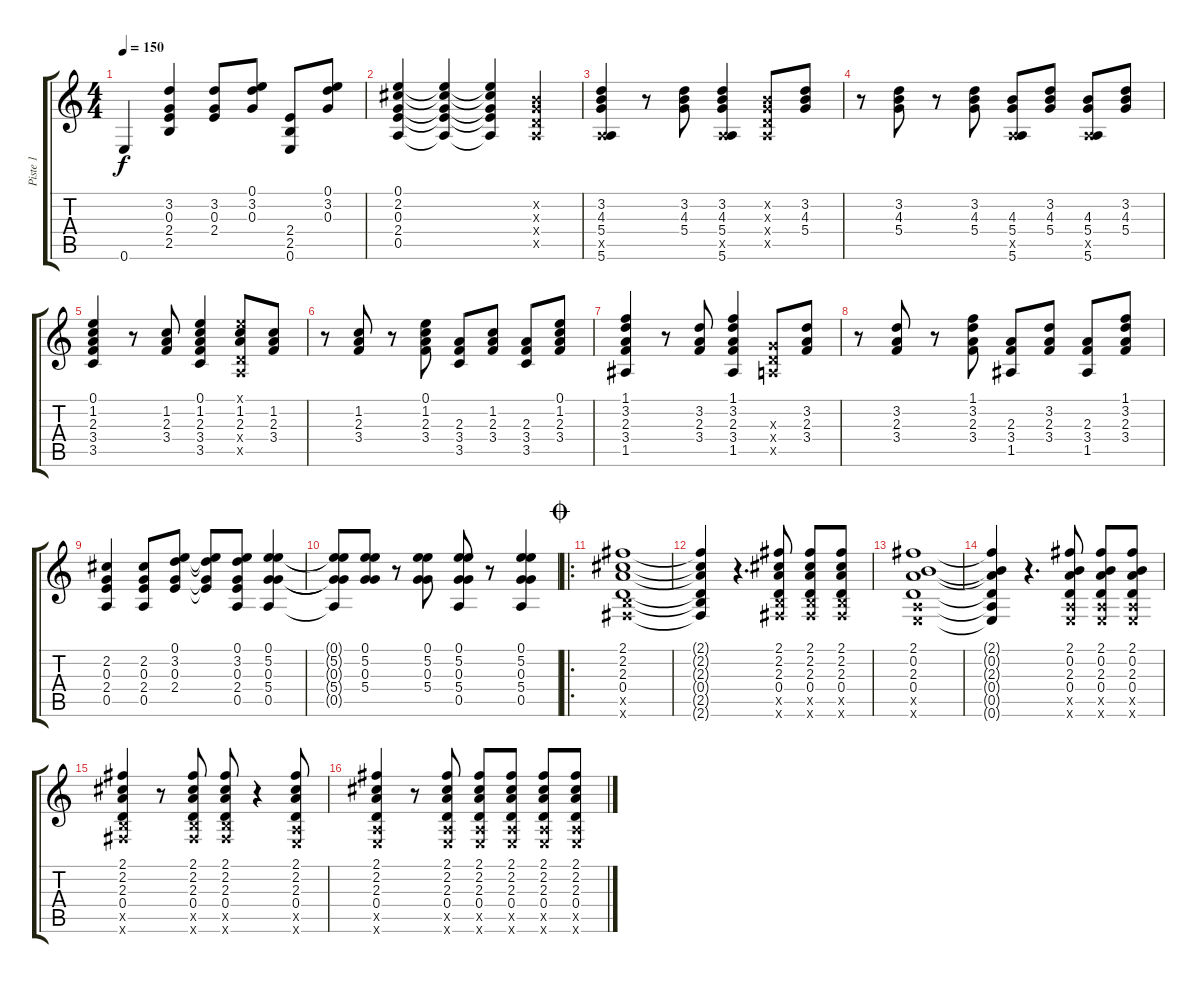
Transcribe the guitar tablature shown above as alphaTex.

\track ("Piste 1" "Piste 1") {instrument acousticguitarsteel}
\staff {score tabs}
\tuning (E4 B3 G3 D3 A2 E2) {hide}
\ts (4 4)
\tempo 150
\clef g2
\ks c
0.6.4{dy f} (3.2 0.3 2.4 2.5).4 (3.2 0.3 2.4).8 (0.1 3.2 0.3).8 (2.4 2.5 0.6).8 (0.1 3.2 0.3).8 |
(0.1 2.2 0.3 2.4 0.5).4 (0.1{t} 2.2{t} 0.3{t} 2.4{t} 0.5{t}).4 (0.1{t} 2.2{t} 0.3{t} 2.4{t} 0.5{t}).4 (0.2{x} 0.3{x} 0.4{x} 0.5{x}).4 |
(3.2 4.3 5.4 0.5{x} 5.6).4 r.8 (3.2 4.3 5.4).8 (3.2 4.3 5.4 0.5{x} 5.6).4 (0.2{x} 0.3{x} 0.4{x} 0.5{x}).8 (3.2 4.3 5.4).8 |
r.8 (3.2 4.3 5.4).8 r.8 (3.2 4.3 5.4).8 (4.3 5.4 0.5{x} 5.6).8 (3.2 4.3 5.4).8 (4.3 5.4 0.5{x} 5.6).8 (3.2 4.3 5.4).8 |
(0.1 1.2 2.3 3.4 3.5).4 r.8 (1.2 2.3 3.4).8 (0.1 1.2 2.3 3.4 3.5).4 (0.1{x} 1.2 2.3 0.4{x} 0.5{x}).8 (1.2 2.3 3.4).8 |
r.8 (1.2 2.3 3.4).8 r.8 (0.1 1.2 2.3 3.4).8 (2.3 3.4 3.5).8 (1.2 2.3 3.4).8 (2.3 3.4 3.5).8 (0.1 1.2 2.3 3.4).8 |
(1.1 3.2 2.3 3.4 1.5).4 r.8 (3.2 2.3 3.4).8 (1.1 3.2 2.3 3.4 1.5).4 (0.3{x} 0.4{x} 0.5{x}).8 (3.2 2.3 3.4).8 |
r.8 (3.2 2.3 3.4).8 r.8 (1.1 3.2 2.3 3.4).8 (2.3 3.4 1.5).8 (3.2 2.3 3.4).8 (2.3 3.4 1.5).8 (1.1 3.2 2.3 3.4).8 |
(2.2 0.3 2.4 0.5).4 (2.2 0.3 2.4 0.5).8 (0.1 3.2 0.3 2.4).8 (0.1{t} 3.2{t} 0.3{t} 2.4{t}).8 (0.1 3.2 0.3 2.4 0.5).8 (0.1 5.2 0.3 5.4 0.5).4 |
(0.1{t} 5.2{t} 0.3{t} 5.4{t} 0.5{t}).8 (0.1 5.2 0.3 5.4).8 r.8 (0.1 5.2 0.3 5.4).8 (0.1 5.2 0.3 5.4 0.5).8 r.8 (0.1 5.2 0.3 5.4 0.5).4 |
\ro
\jump coda
(2.1 2.2 2.3 0.4 2.5{x} 2.6{x}).1 |
(2.1{t} 2.2{t} 2.3{t} 0.4{t} 2.5{t} 2.6{t}).4 r.4{d} (2.1 2.2 2.3 0.4 2.5{x} 2.6{x}).8 (2.1 2.2 2.3 0.4 2.5{x} 2.6{x}).8 (2.1 2.2 2.3 0.4 2.5{x} 2.6{x}).8 |
(2.1 0.2 2.3 0.4 0.5{x} 0.6{x}).1 |
(2.1{t} 0.2{t} 2.3{t} 0.4{t} 0.5{t} 0.6{t}).4 r.4{d} (2.1 0.2 2.3 0.4 0.5{x} 0.6{x}).8 (2.1 0.2 2.3 0.4 0.5{x} 0.6{x}).8 (2.1 0.2 2.3 0.4 0.5{x} 0.6{x}).8 |
(2.1 2.2 2.3 0.4 2.5{x} 2.6{x}).4 r.8 (2.1 2.2 2.3 0.4 2.5{x} 2.6{x}).8 (2.1 2.2 2.3 0.4 2.5{x} 2.6{x}).8 r.4 (2.1 2.2 2.3 0.4 0.5{x} 0.6{x}).8 |
(2.1 2.2 2.3 0.4 0.5{x} 0.6{x}).4 r.8 (2.1 2.2 2.3 0.4 0.5{x} 0.6{x}).8 (2.1 2.2 2.3 0.4 0.5{x} 0.6{x}).8 (2.1 2.2 2.3 0.4 0.5{x} 0.6{x}).8 (2.1 2.2 2.3 0.4 0.5{x} 0.6{x}).8 (2.1 2.2 2.3 0.4 0.5{x} 0.6{x}).8
